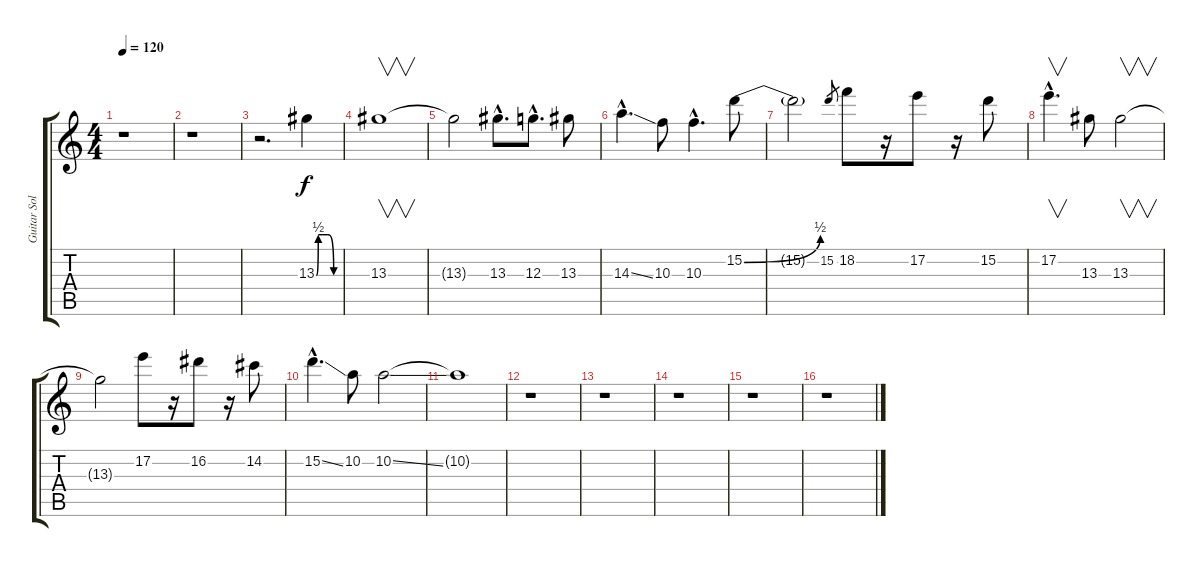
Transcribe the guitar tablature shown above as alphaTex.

\track ("Guitar Solo" "Guitar Sol") {instrument distortionguitar}
\staff {score tabs}
\tuning (E4 B3 G3 D3 A2 E2) {hide}
\ts (4 4)
\tempo 120
\clef g2
\ks c
r.1{dy f} |
r.1 |
r.2{d} 13.3{be (custom 0 0 5 2 15 2 30 2 45 0 60 0)}.4 |
13.3.1{v} |
13.3{t}.2 13.3{hac}.8{d} 12.3{hac}.8{d} 13.3.8 |
14.3{ss hac}.4{d} 10.3.8 10.3{hac}.4{d} 15.2{be (bend 0 0 60 2)}.8 |
15.2{t}.2 15.2.8{gr} 18.2.8 r.16 17.2.8 r.16 15.2.8 |
17.2{hac}.4{v d} 13.3.8 13.3.2{v} |
13.3{t}.2 17.2.8 r.16 16.2.8 r.16 14.2.8 |
15.2{ss hac}.4{d} 10.2.8 10.2{ss}.2 |
10.2{t}.1 |
r.1 |
r.1 |
r.1 |
r.1 |
r.1
